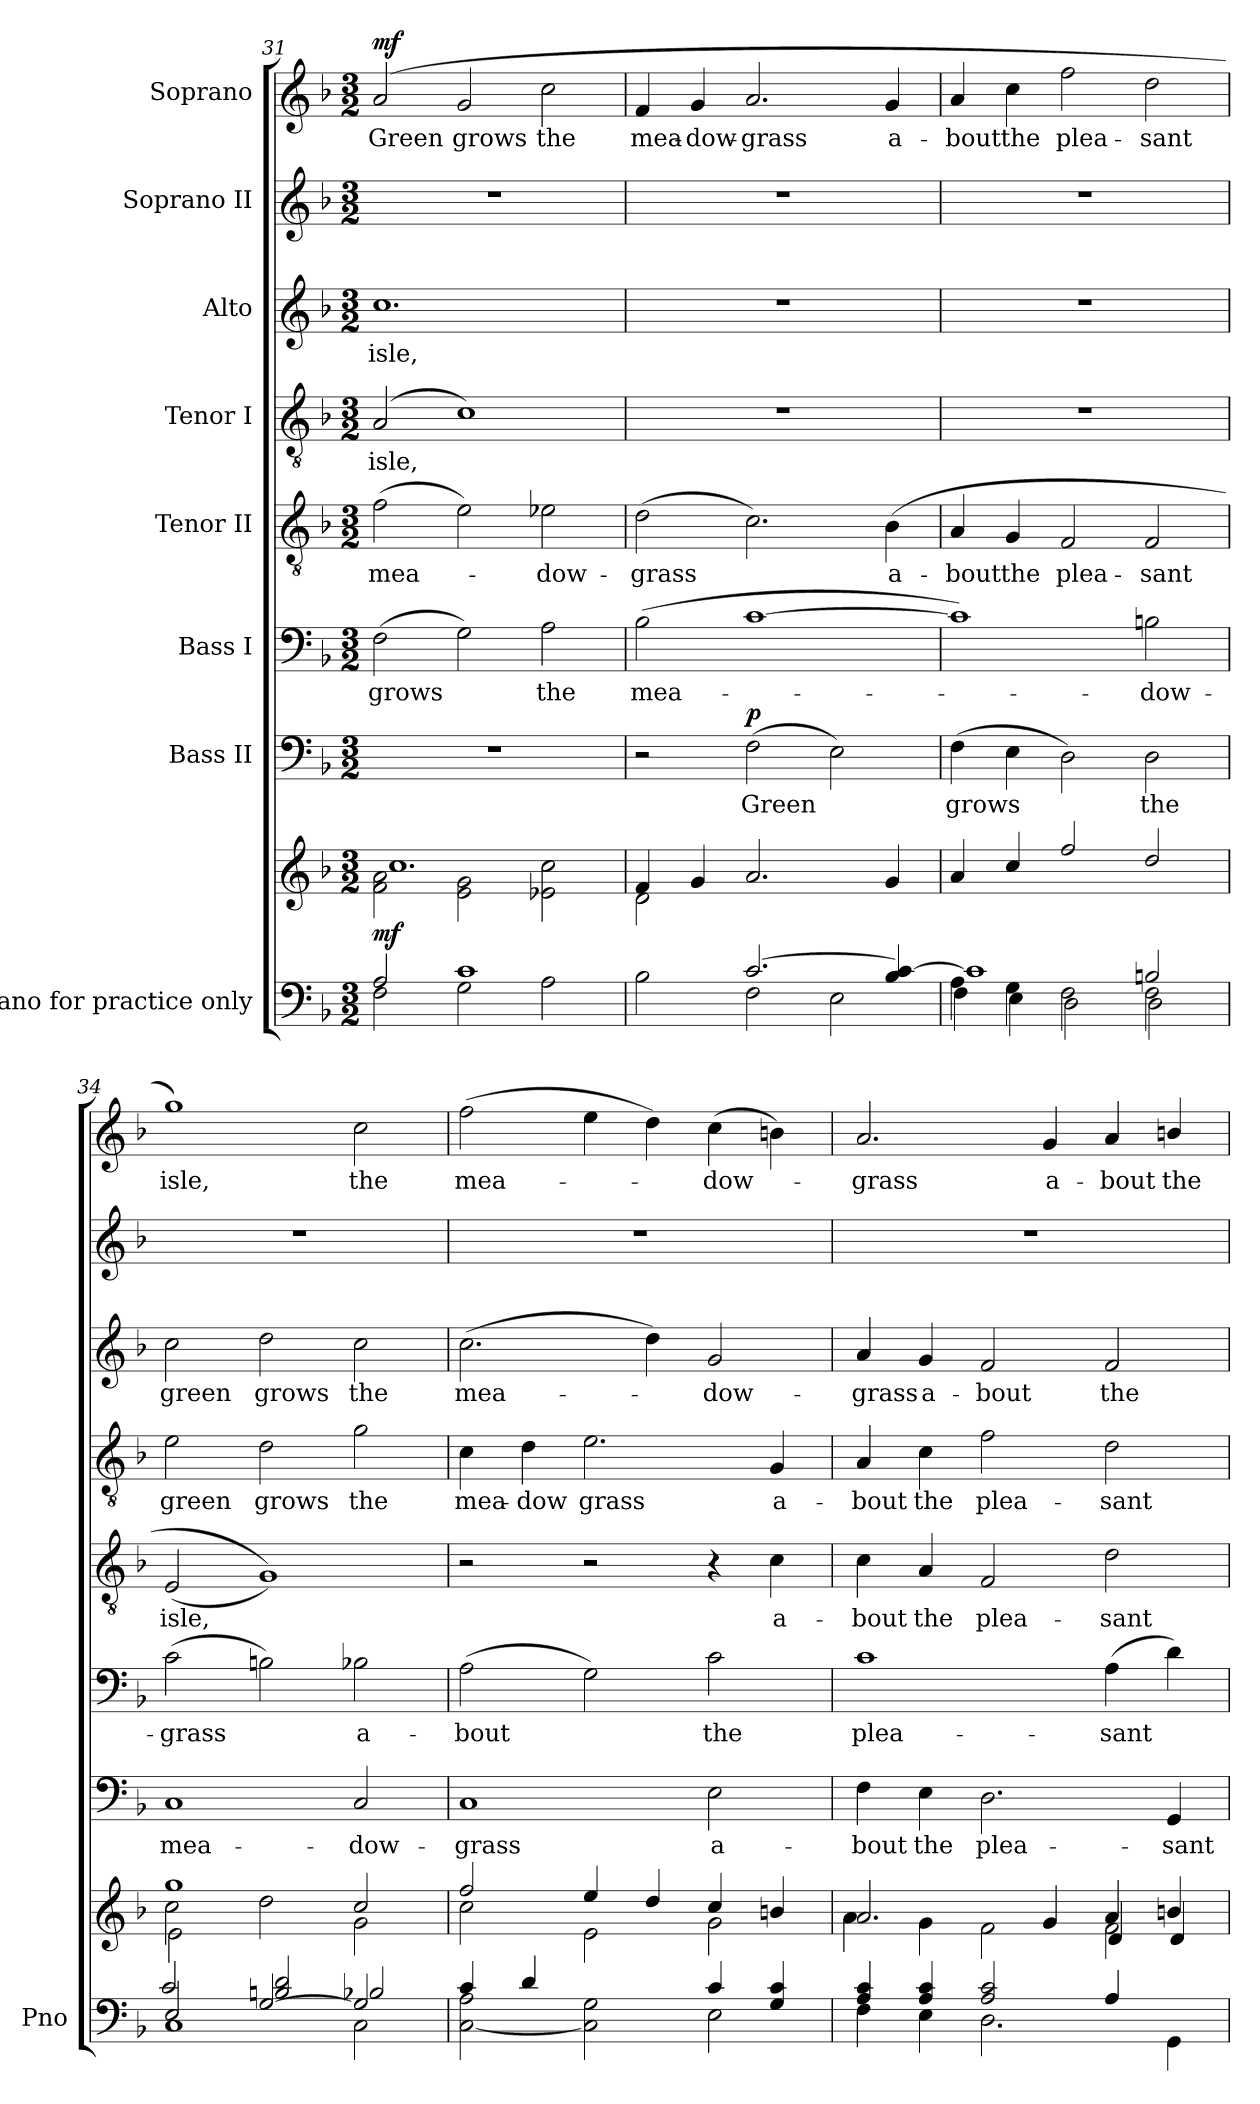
**kern	**kern	**dynam	**kern	**text	**dynam	**kern	**text	**kern	**text	**kern	**text	**kern	**text	**kern	**kern	**text	**dynam
*part8	*part8	*part8	*part7	*part7	*part7	*part6	*part6	*part5	*part5	*part4	*part4	*part3	*part3	*part2	*part1	*part1	*part1
*staff9	*staff8	*staff8/9	*staff7	*staff7	*staff7	*staff6	*staff6	*staff5	*staff5	*staff4	*staff4	*staff3	*staff3	*staff2	*staff1	*staff1	*staff1
*I"Piano for practice only	*	*	*I"Bass II	*	*	*I"Bass I	*	*I"Tenor II	*	*I"Tenor I	*	*I"Alto	*	*I"Soprano II	*I"Soprano	*	*
*I'Pno	*	*	*	*	*	*	*	*	*	*	*	*	*	*	*	*	*
*clefF4	*clefG2	*	*clefF4	*	*	*clefF4	*	*clefGv2	*	*clefGv2	*	*clefG2	*	*clefG2	*clefG2	*	*
*k[b-]	*k[b-]	*	*k[b-]	*	*	*k[b-]	*	*k[b-]	*	*k[b-]	*	*k[b-]	*	*k[b-]	*k[b-]	*	*
*M3/2	*M3/2	*	*M3/2	*	*	*M3/2	*	*M3/2	*	*M3/2	*	*M3/2	*	*M3/2	*M3/2	*	*
=31	=31	=31	=31	=31	=31	=31	=31	=31	=31	=31	=31	=31	=31	=31	=31	=31	=31
*^	*^	*	*	*	*	*	*	*	*	*	*	*	*	*	*	*	*
!	!	!	!	!LO:DY:b	!	!	!	!	!LO:LY:b	!	!LO:LY:b	!	!LO:LY:b	!	!LO:LY:b	!	!	!LO:LY:b	!LO:DY:a
2A/	2F\	2f\ 2a\	1.cc	mf	1.r	.	.	(>2F\	grows	(>2f\	mea-	(<2A/	isle,	1.cc	isle,	1.r	(>2a/	Green	mf
!	!	!	!	!	!	!	!	!	!	!	!	!	!	!	!	!	!	!LO:LY:b	!
1c	2G\	2e\ 2g\	.	.	.	.	.	2G\)	.	2e\)	.	1c)	.	.	.	.	2g/	grows	.
!	!	!	!	!	!	!	!	!	!LO:LY:b	!	!LO:LY:b	!	!	!	!	!	!	!LO:LY:b	!
.	2A\	2e-X\ 2cc\	.	.	.	.	.	2A\	the	2e-X\	-dow-	.	.	.	.	.	2cc\	the	.
!!LO:PB:g=z
=32	=32	=32	=32	=32	=32	=32	=32	=32	=32	=32	=32	=32	=32	=32	=32	=32	=32	=32	=32
!	!	!	!	!	!	!	!	!	!LO:LY:b	!	!LO:LY:b	!	!	!	!	!	!	!LO:LY:b	!
2B-\	2ryy	4f/	2d\	.	2r	.	.	(>2B-\	mea-	(>2d\	-grass	1.r	.	1.r	.	1.r	4f/	mea-	.
!	!	!	!	!	!	!	!	!	!	!	!	!	!	!	!	!	!	!LO:LY:b	!
.	.	4g/	.	.	.	.	.	.	.	.	.	.	.	.	.	.	4g/	-dow-	.
!	!	!	!	!	!	!LO:LY:b	!LO:DY:a	!	!	!	!	!	!	!	!	!	!	!LO:LY:b	!
[2.c/	2F\	2.a/	1ryy	.	(>2F\	Green	p	[1c	.	2.c\)	.	.	.	.	.	.	2.a/	-grass	.
.	2E\	.	.	.	2E\)	.	.	.	.	.	.	.	.	.	.	.	.	.	.
!	!	!	!	!	!	!	!	!	!	!	!LO:LY:b	!	!	!	!	!	!	!LO:LY:b	!
4B-/ 4c/_	.	4g/	.	.	.	.	.	.	.	(>4B-\	a-	.	.	.	.	.	4g/	a-	.
*	*	*v	*v	*	*	*	*	*	*	*	*	*	*	*	*	*	*	*	*
=33	=33	=33	=33	=33	=33	=33	=33	=33	=33	=33	=33	=33	=33	=33	=33	=33	=33	=33
*	*^	*	*	*	*	*	*	*	*	*	*	*	*	*	*	*	*	*
!	!	!	!	!	!	!LO:LY:b	!	!	!	!	!LO:LY:b	!	!	!	!	!	!	!LO:LY:b	!
4A\	1c]	4F\	4a/	.	(>4F\	grows	.	1c])	.	4A/	-bout	1.r	.	1.r	.	1.r	4a/	-bout	.
!	!	!	!	!	!	!	!	!	!	!	!LO:LY:b	!	!	!	!	!	!	!LO:LY:b	!
4G\	.	4E\	4cc/	.	4E\	.	.	.	.	4G/	the	.	.	.	.	.	4cc\	the	.
!	!	!	!	!	!	!	!	!	!	!	!LO:LY:b	!	!	!	!	!	!	!LO:LY:b	!
2F\	.	2D\	2ff/	.	2D\)	.	.	.	.	2F/	plea-	.	.	.	.	.	2ff\	plea-	.
!	!	!	!	!	!	!LO:LY:b	!	!	!LO:LY:b	!	!LO:LY:b	!	!	!	!	!	!	!LO:LY:b	!
2F\	2Bn/	2D\	2dd/	.	2D\	the	.	2Bn\	-dow-	2F/	-sant	.	.	.	.	.	2dd\	-sant	.
=34	=34	=34	=34	=34	=34	=34	=34	=34	=34	=34	=34	=34	=34	=34	=34	=34	=34	=34	=34
*	*	*	*^	*	*	*	*	*	*	*	*	*	*	*	*	*	*	*	*
*	*	*	*	*^	*	*	*	*	*	*	*	*	*	*	*	*	*	*	*	*
!	!	!	!	!	!	!	!	!LO:LY:b	!	!	!LO:LY:b	!	!LO:LY:b	!	!LO:LY:b	!	!LO:LY:b	!	!	!LO:LY:b	!
2E/	2c/	1C	1gg	2cc\	2e\	.	1C	mea-	.	(>2c\	-grass	(<2E/	isle,	2e\	green	2cc\	green	1.r	1gg)	isle,	.
!	!	!	!	!	!	!	!	!	!	!	!	!	!	!	!LO:LY:b	!	!LO:LY:b	!	!	!	!
[2G/	2Bn/ 2d/	.	.	2dd\	2ryy	.	.	.	.	2Bn\)	.	1G))	.	2d\	grows	2dd\	grows	.	.	.	.
!	!	!	!	!	!	!	!	!LO:LY:b	!	!	!LO:LY:b	!	!	!	!LO:LY:b	!	!LO:LY:b	!	!	!LO:LY:b	!
2G/]	2B-X/	2C\	2cc/	2ryy	2g\	.	2C/	-dow-	.	2B-X\	a-	.	.	2g\	the	2cc\	the	.	2cc\	the	.
=35	=35	=35	=35	=35	=35	=35	=35	=35	=35	=35	=35	=35	=35	=35	=35	=35	=35	=35	=35	=35	=35
!	!	!	!	!	!	!	!	!LO:LY:b	!	!	!LO:LY:b	!	!	!	!LO:LY:b	!	!LO:LY:b	!	!	!LO:LY:b	!
*	*v	*v	*	*	*	*	*	*	*	*	*	*	*	*	*	*	*	*	*	*	*
*	*	*	*v	*v	*	*	*	*	*	*	*	*	*	*	*	*	*	*	*	*
4c/	[2C\ 2A\	2ff/	2cc\	.	1C	-grass	.	(>2A\	-bout	2r	.	4c\	mea-	(>2.cc\	mea-	1.r	(>2ff\	mea-	.
!	!	!	!	!	!	!	!	!	!	!	!	!	!LO:LY:b	!	!	!	!	!	!
4d/	.	.	.	.	.	.	.	.	.	.	.	4d\	-dow	.	.	.	.	.	.
!	!	!	!	!	!	!	!	!	!	!	!	!	!LO:LY:b	!	!	!	!	!	!
2ryy	2C\] 2G\	4ee/	2e\	.	.	.	.	2G\)	.	2r	.	2.e\	grass	.	.	.	4ee\	.	.
.	.	4dd/	.	.	.	.	.	.	.	.	.	.	.	4dd\)	.	.	4dd\)	.	.
!	!	!	!	!	!	!LO:LY:b	!	!	!LO:LY:b	!	!	!	!	!	!LO:LY:b	!	!	!LO:LY:b	!
4c/	2E\	4cc/	2g\	.	2E\	a-	.	2c\	the	4r	.	.	.	2g/	-dow-	.	(>4cc\	-dow-	.
!	!	!	!	!	!	!	!	!	!	!	!LO:LY:b	!	!LO:LY:b	!	!	!	!	!	!
4G/ 4c/	.	4bn/	.	.	.	.	.	.	.	4c\	a-	4G/	a-	.	.	.	4bn\)	.	.
=36	=36	=36	=36	=36	=36	=36	=36	=36	=36	=36	=36	=36	=36	=36	=36	=36	=36	=36	=36
*	*^	*	*^	*	*	*	*	*	*	*	*	*	*	*	*	*	*	*	*
!	!	!	!	!	!	!	!	!LO:LY:b	!	!	!LO:LY:b	!	!LO:LY:b	!	!LO:LY:b	!	!LO:LY:b	!	!	!LO:LY:b	!
4A/ 4c/	4F\	2ryy	2.a/	4a\	2ryy	.	4F\	-bout	.	1c	plea-	4c\	-bout	4A/	-bout	4a/	-grass	1.r	2.a/	-grass	.
!	!	!	!	!	!	!	!	!LO:LY:b	!	!	!	!	!LO:LY:b	!	!LO:LY:b	!	!LO:LY:b	!	!	!	!
4A/ 4c/	4E\	.	.	4g\	.	.	4E\	the	.	.	.	4A/	the	4c\	the	4g/	a-	.	.	.	.
!	!	!	!	!	!	!	!	!LO:LY:b	!	!	!	!	!LO:LY:b	!	!LO:LY:b	!	!LO:LY:b	!	!	!	!
2A/ 2c/	1ryy	2.D\	.	2ryy	2f\	.	2.D\	plea-	.	.	.	2F/	plea-	2f\	plea-	2f/	-bout	.	.	.	.
!	!	!	!	!	!	!	!	!	!	!	!	!	!	!	!	!	!	!	!	!LO:LY:b	!
.	.	.	4g/	.	.	.	.	.	.	.	.	.	.	.	.	.	.	.	4g/	a-	.
!	!	!	!	!	!	!	!	!	!	!	!LO:LY:b	!	!LO:LY:b	!	!LO:LY:b	!	!LO:LY:b	!	!	!LO:LY:b	!
4A/	.	.	4a/	2f\	4d/	.	.	.	.	(>4A\	-sant	2d\	-sant	2d\	-sant	2f/	the	.	4a/	-bout	.
!	!	!	!	!	!	!	!	!LO:LY:b	!	!	!	!	!	!	!	!	!	!	!	!LO:LY:b	!
4GG\	.	4ryy	4bn/	.	4d/	.	4GG/	-sant	.	4d\)	.	.	.	.	.	.	.	.	4bn/	the	.
*v	*v	*v	*	*	*	*	*	*	*	*	*	*	*	*	*	*	*	*	*	*	*
*	*v	*v	*v	*	*	*	*	*	*	*	*	*	*	*	*	*	*	*	*
=	=	=	=	=	=	=	=	=	=	=	=	=	=	=	=	=	=
*-	*-	*-	*-	*-	*-	*-	*-	*-	*-	*-	*-	*-	*-	*-	*-	*-	*-
